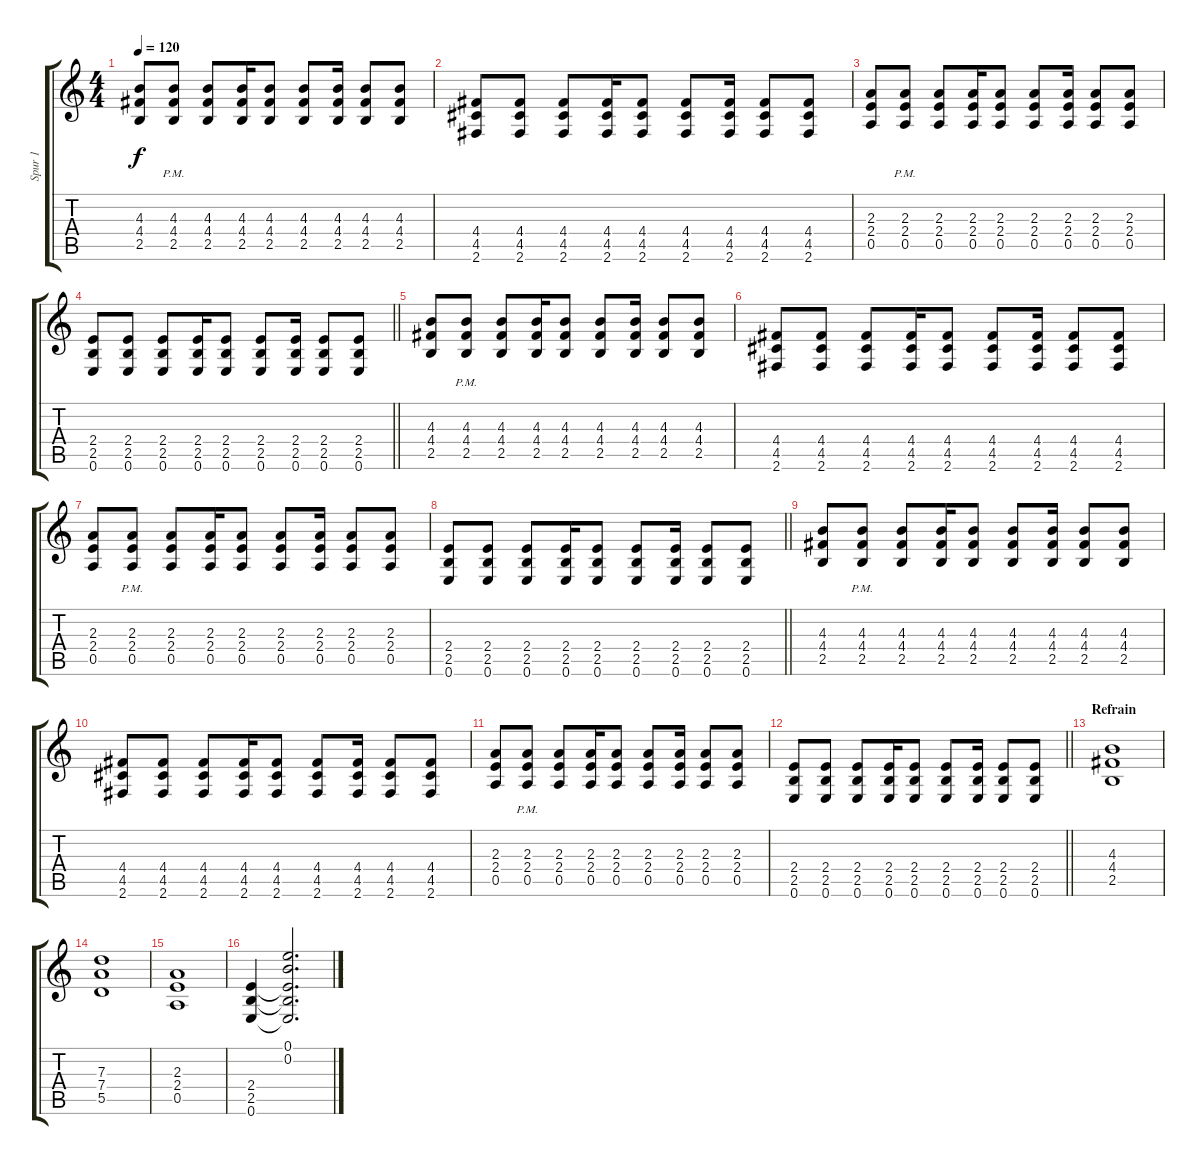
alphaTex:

\track ("Spur 1" "Spur 1") {instrument distortionguitar}
\staff {score tabs}
\tuning (E4 B3 G3 D3 A2 E2) {hide}
\ts (4 4)
\tempo 120
\clef g2
\ks c
(4.3 4.4 2.5).8{dy f} (4.3{pm} 4.4 2.5).8 (4.3 4.4 2.5).8 (4.3 4.4 2.5).16 (4.3 4.4 2.5).8 (4.3 4.4 2.5).8 (4.3 4.4 2.5).16 (4.3 4.4 2.5).8 (4.3 4.4 2.5).8 |
(4.4 4.5 2.6).8 (4.4 4.5 2.6).8 (4.4 4.5 2.6).8 (4.4 4.5 2.6).16 (4.4 4.5 2.6).8 (4.4 4.5 2.6).8 (4.4 4.5 2.6).16 (4.4 4.5 2.6).8 (4.4 4.5 2.6).8 |
(2.3 2.4 0.5).8 (2.3{pm} 2.4 0.5).8 (2.3 2.4 0.5).8 (2.3 2.4 0.5).16 (2.3 2.4 0.5).8 (2.3 2.4 0.5).8 (2.3 2.4 0.5).16 (2.3 2.4 0.5).8 (2.3 2.4 0.5).8 |
\barLineRight lightlight
(2.4 2.5 0.6).8 (2.4 2.5 0.6).8 (2.4 2.5 0.6).8 (2.4 2.5 0.6).16 (2.4 2.5 0.6).8 (2.4 2.5 0.6).8 (2.4 2.5 0.6).16 (2.4 2.5 0.6).8 (2.4 2.5 0.6).8 |
(4.3 4.4 2.5).8 (4.3{pm} 4.4 2.5).8 (4.3 4.4 2.5).8 (4.3 4.4 2.5).16 (4.3 4.4 2.5).8 (4.3 4.4 2.5).8 (4.3 4.4 2.5).16 (4.3 4.4 2.5).8 (4.3 4.4 2.5).8 |
(4.4 4.5 2.6).8 (4.4 4.5 2.6).8 (4.4 4.5 2.6).8 (4.4 4.5 2.6).16 (4.4 4.5 2.6).8 (4.4 4.5 2.6).8 (4.4 4.5 2.6).16 (4.4 4.5 2.6).8 (4.4 4.5 2.6).8 |
(2.3 2.4 0.5).8 (2.3{pm} 2.4 0.5).8 (2.3 2.4 0.5).8 (2.3 2.4 0.5).16 (2.3 2.4 0.5).8 (2.3 2.4 0.5).8 (2.3 2.4 0.5).16 (2.3 2.4 0.5).8 (2.3 2.4 0.5).8 |
\barLineRight lightlight
(2.4 2.5 0.6).8 (2.4 2.5 0.6).8 (2.4 2.5 0.6).8 (2.4 2.5 0.6).16 (2.4 2.5 0.6).8 (2.4 2.5 0.6).8 (2.4 2.5 0.6).16 (2.4 2.5 0.6).8 (2.4 2.5 0.6).8 |
(4.3 4.4 2.5).8 (4.3{pm} 4.4 2.5).8 (4.3 4.4 2.5).8 (4.3 4.4 2.5).16 (4.3 4.4 2.5).8 (4.3 4.4 2.5).8 (4.3 4.4 2.5).16 (4.3 4.4 2.5).8 (4.3 4.4 2.5).8 |
(4.4 4.5 2.6).8 (4.4 4.5 2.6).8 (4.4 4.5 2.6).8 (4.4 4.5 2.6).16 (4.4 4.5 2.6).8 (4.4 4.5 2.6).8 (4.4 4.5 2.6).16 (4.4 4.5 2.6).8 (4.4 4.5 2.6).8 |
(2.3 2.4 0.5).8 (2.3{pm} 2.4 0.5).8 (2.3 2.4 0.5).8 (2.3 2.4 0.5).16 (2.3 2.4 0.5).8 (2.3 2.4 0.5).8 (2.3 2.4 0.5).16 (2.3 2.4 0.5).8 (2.3 2.4 0.5).8 |
\barLineRight lightlight
(2.4 2.5 0.6).8 (2.4 2.5 0.6).8 (2.4 2.5 0.6).8 (2.4 2.5 0.6).16 (2.4 2.5 0.6).8 (2.4 2.5 0.6).8 (2.4 2.5 0.6).16 (2.4 2.5 0.6).8 (2.4 2.5 0.6).8 |
\section ("" "Refrain")
(4.3 4.4 2.5).1 |
(7.3 7.4 5.5).1 |
(2.3 2.4 0.5).1 |
(2.4 2.5 0.6).4 (0.1 0.2 2.4{t} 2.5{t} 0.6{t}).2{d}
